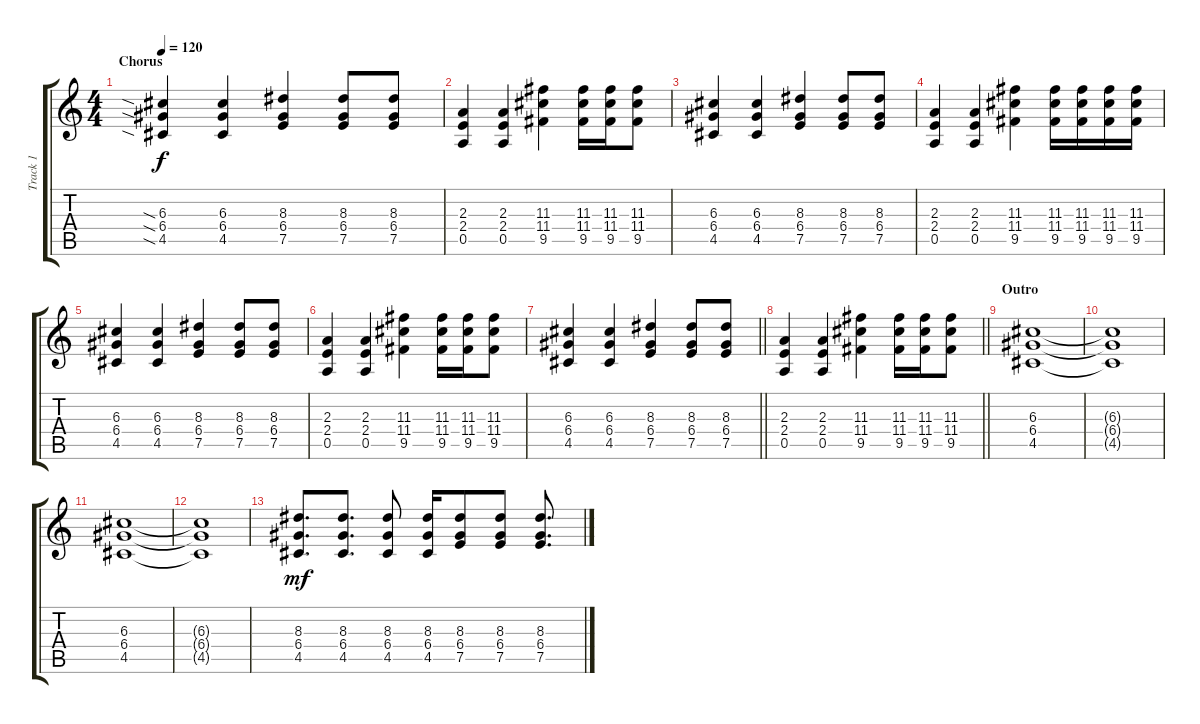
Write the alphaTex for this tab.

\track ("Track 1" "Track 1") {instrument distortionguitar}
\staff {score tabs}
\tuning (E4 B3 G3 D3 A2 D2) {hide}
\ts (4 4)
\section ("" "Chorus")
\tempo 120
\clef g2
\ks c
(6.3{sia} 6.4{sia} 4.5{sia}).4{dy f} (6.3 6.4 4.5).4 (8.3 6.4 7.5).4 (8.3 6.4 7.5).8 (8.3 6.4 7.5).8 |
(2.3 2.4 0.5).4 (2.3 2.4 0.5).4 (11.3 11.4 9.5).4 (11.3 11.4 9.5).16 (11.3 11.4 9.5).16 (11.3 11.4 9.5).8 |
(6.3 6.4 4.5).4 (6.3 6.4 4.5).4 (8.3 6.4 7.5).4 (8.3 6.4 7.5).8 (8.3 6.4 7.5).8 |
(2.3 2.4 0.5).4 (2.3 2.4 0.5).4 (11.3 11.4 9.5).4 (11.3 11.4 9.5).16 (11.3 11.4 9.5).16 (11.3 11.4 9.5).16 (11.3 11.4 9.5).16 |
(6.3 6.4 4.5).4 (6.3 6.4 4.5).4 (8.3 6.4 7.5).4 (8.3 6.4 7.5).8 (8.3 6.4 7.5).8 |
(2.3 2.4 0.5).4 (2.3 2.4 0.5).4 (11.3 11.4 9.5).4 (11.3 11.4 9.5).16 (11.3 11.4 9.5).16 (11.3 11.4 9.5).8 |
\barLineRight lightlight
(6.3 6.4 4.5).4 (6.3 6.4 4.5).4 (8.3 6.4 7.5).4 (8.3 6.4 7.5).8 (8.3 6.4 7.5).8 |
\barLineRight lightlight
(2.3 2.4 0.5).4 (2.3 2.4 0.5).4 (11.3 11.4 9.5).4 (11.3 11.4 9.5).16 (11.3 11.4 9.5).16 (11.3 11.4 9.5).8 |
\section ("" "Outro")
(6.3 6.4 4.5).1 |
(6.3{t} 6.4{t} 4.5{t}).1 |
(6.3 6.4 4.5).1 |
(6.3{t} 6.4{t} 4.5{t}).1 |
(8.3 6.4 4.5).8{d dy mf} (8.3 6.4 4.5).8{d} (8.3 6.4 4.5).8 (8.3 6.4 4.5).16 (8.3 6.4 7.5).8 (8.3 6.4 7.5).8 (8.3 6.4 7.5).8{d}
